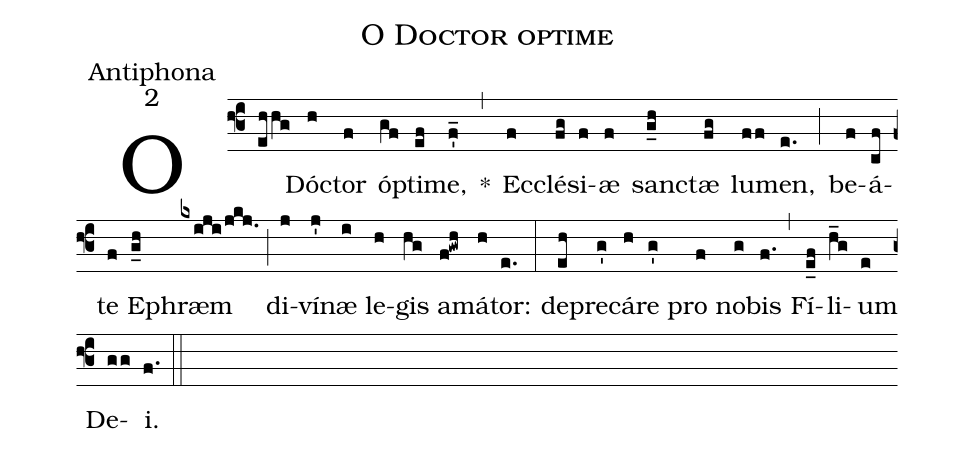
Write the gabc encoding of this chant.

name:O Doctor optime;
office-part:Antiphona;
mode:2;
%%
(f3) O(ehhg) Dó(h)ctor(f) ó(gf)pti(ef)me,(f'_) *(,) Ec(f)clé(fg)si(f)æ(f) san(g_h)ctæ(fg) lu(ff)men,(e.) (;) be(f)á(cf)te(f) E(g_h)phræm(kxiji/jkj.) (;) di(j)ví(j')næ(i) le(h)gis(hg) a(f!gwh)má(h)tor:(e.) (:) de(eh)pre(g')cá(h)re(g') pro(f) no(g)bis(f.) (,) Fí(e_f)li(h_g)um(e) De(gg)i.(f.) (::)
